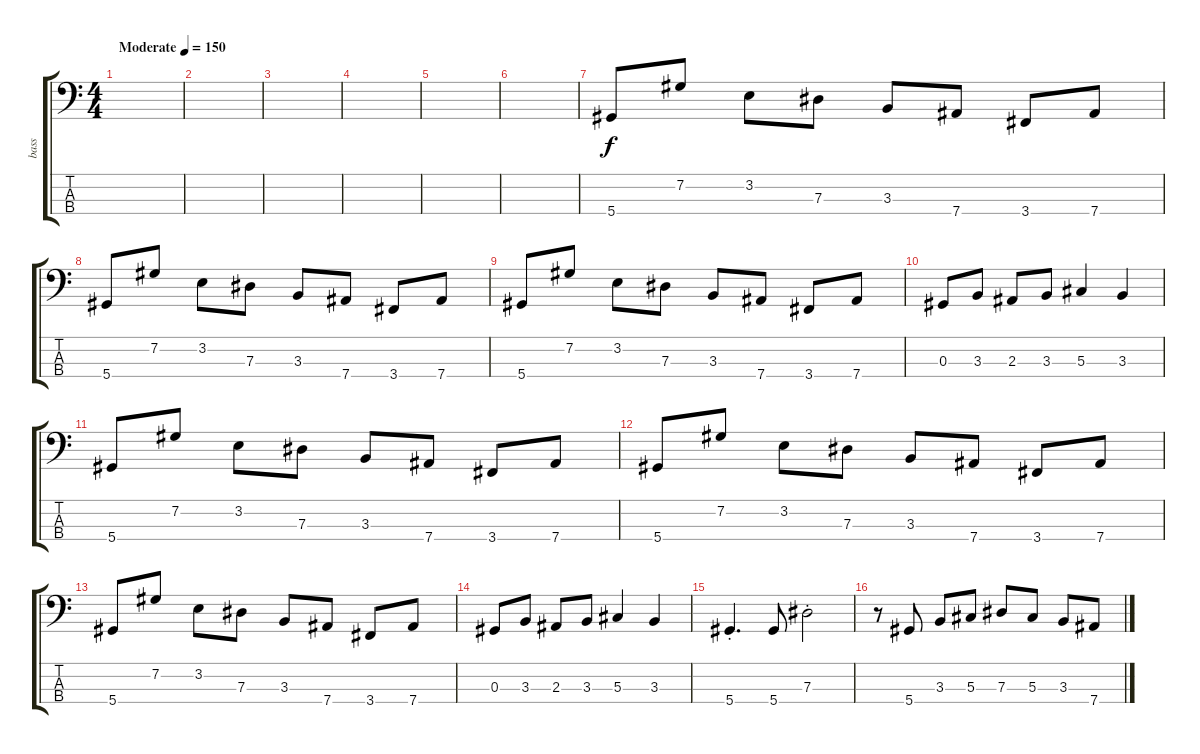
\track ("bass" "bass") {instrument electricbassfinger}
\staff {score tabs}
\tuning (Gb2 Db2 Ab1 Eb1) {hide}
\ts (4 4)
\tempo (150 "Moderate")
\clef f4
\ks c
|
|
|
|
|
|
5.4.8 7.2.8 3.2.8 7.3.8 3.3.8 7.4.8 3.4.8 7.4.8 |
5.4.8 7.2.8 3.2.8 7.3.8 3.3.8 7.4.8 3.4.8 7.4.8 |
5.4.8 7.2.8 3.2.8 7.3.8 3.3.8 7.4.8 3.4.8 7.4.8 |
0.3.8 3.3.8 2.3.8 3.3.8 5.3.4 3.3.4 |
5.4.8 7.2.8 3.2.8 7.3.8 3.3.8 7.4.8 3.4.8 7.4.8 |
5.4.8 7.2.8 3.2.8 7.3.8 3.3.8 7.4.8 3.4.8 7.4.8 |
5.4.8 7.2.8 3.2.8 7.3.8 3.3.8 7.4.8 3.4.8 7.4.8 |
0.3.8 3.3.8 2.3.8 3.3.8 5.3.4 3.3.4 |
5.4{st}.4{d} 5.4.8 7.3{st}.2 |
r.8 5.4.8 3.3.8 5.3.8 7.3.8 5.3.8 3.3.8 7.4.8
